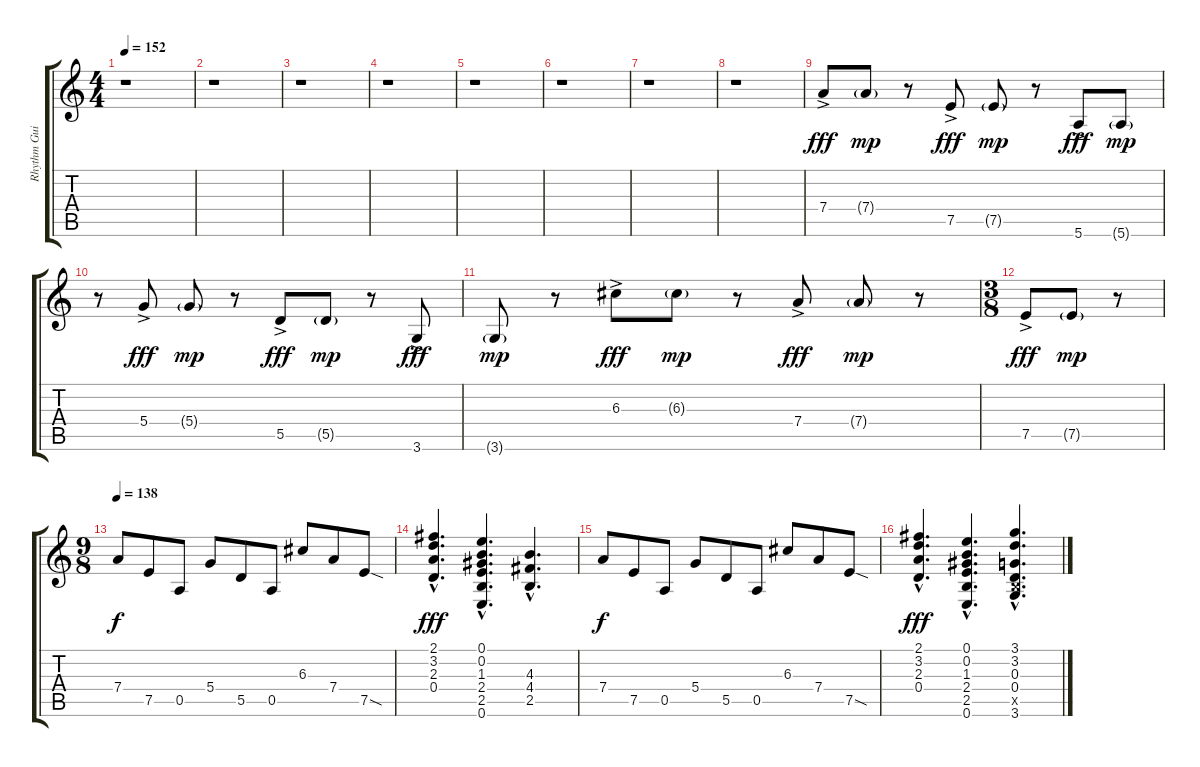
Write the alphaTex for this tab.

\track ("Rhythm Guitar 2" "Rhythm Gui") {instrument electricguitarclean}
\staff {score tabs}
\tuning (E4 B3 G3 D3 A2 E2) {hide}
\ts (4 4)
\tempo 152
\clef g2
\ks c
r.1{dy f} |
r.1 |
r.1 |
r.1 |
r.1 |
r.1 |
r.1 |
r.1 |
7.4{ac}.8{dy fff volume 8 instrument overdrivenguitar} 7.4{g}.8{dy mp} r.8 7.5{ac}.8{dy fff} 7.5{g}.8{dy mp} r.8 5.6{ac}.8{dy fff} 5.6{g}.8{dy mp} |
r.8 5.4{ac}.8{dy fff} 5.4{g}.8{dy mp} r.8 5.5{ac}.8{dy fff} 5.5{g}.8{dy mp} r.8 3.6{ac}.8{dy fff} |
3.6{g}.8{dy mp} r.8 6.3{ac}.8{dy fff} 6.3{g}.8{dy mp} r.8 7.4{ac}.8{dy fff} 7.4{g}.8{dy mp} r.8 |
\ts (3 8)
7.5{ac}.8{dy fff} 7.5{g}.8{dy mp} r.8 |
\ts (9 8)
\tempo 138
7.4.8{dy f} 7.5.8 0.5.8 5.4.8 5.5.8 0.5.8 6.3.8 7.4.8 7.5{sod}.8 |
(2.1{hac} 3.2{hac} 2.3{hac} 0.4{hac}).4{d dy fff} (0.1{hac} 0.2{hac} 1.3{hac} 2.4{hac} 2.5{hac} 0.6{hac}).4{d} (4.3{hac} 4.4{hac} 2.5{hac}).4{d} |
7.4.8{dy f} 7.5.8 0.5.8 5.4.8 5.5.8 0.5.8 6.3.8 7.4.8 7.5{sod}.8 |
(2.1{hac} 3.2{hac} 2.3{hac} 0.4{hac}).4{d dy fff} (0.1{hac} 0.2{hac} 1.3{hac} 2.4{hac} 2.5{hac} 0.6{hac}).4{d} (3.1{hac} 3.2{hac} 0.3{hac} 0.4{hac} 2.5{hac x} 3.6{hac}).4{d}
